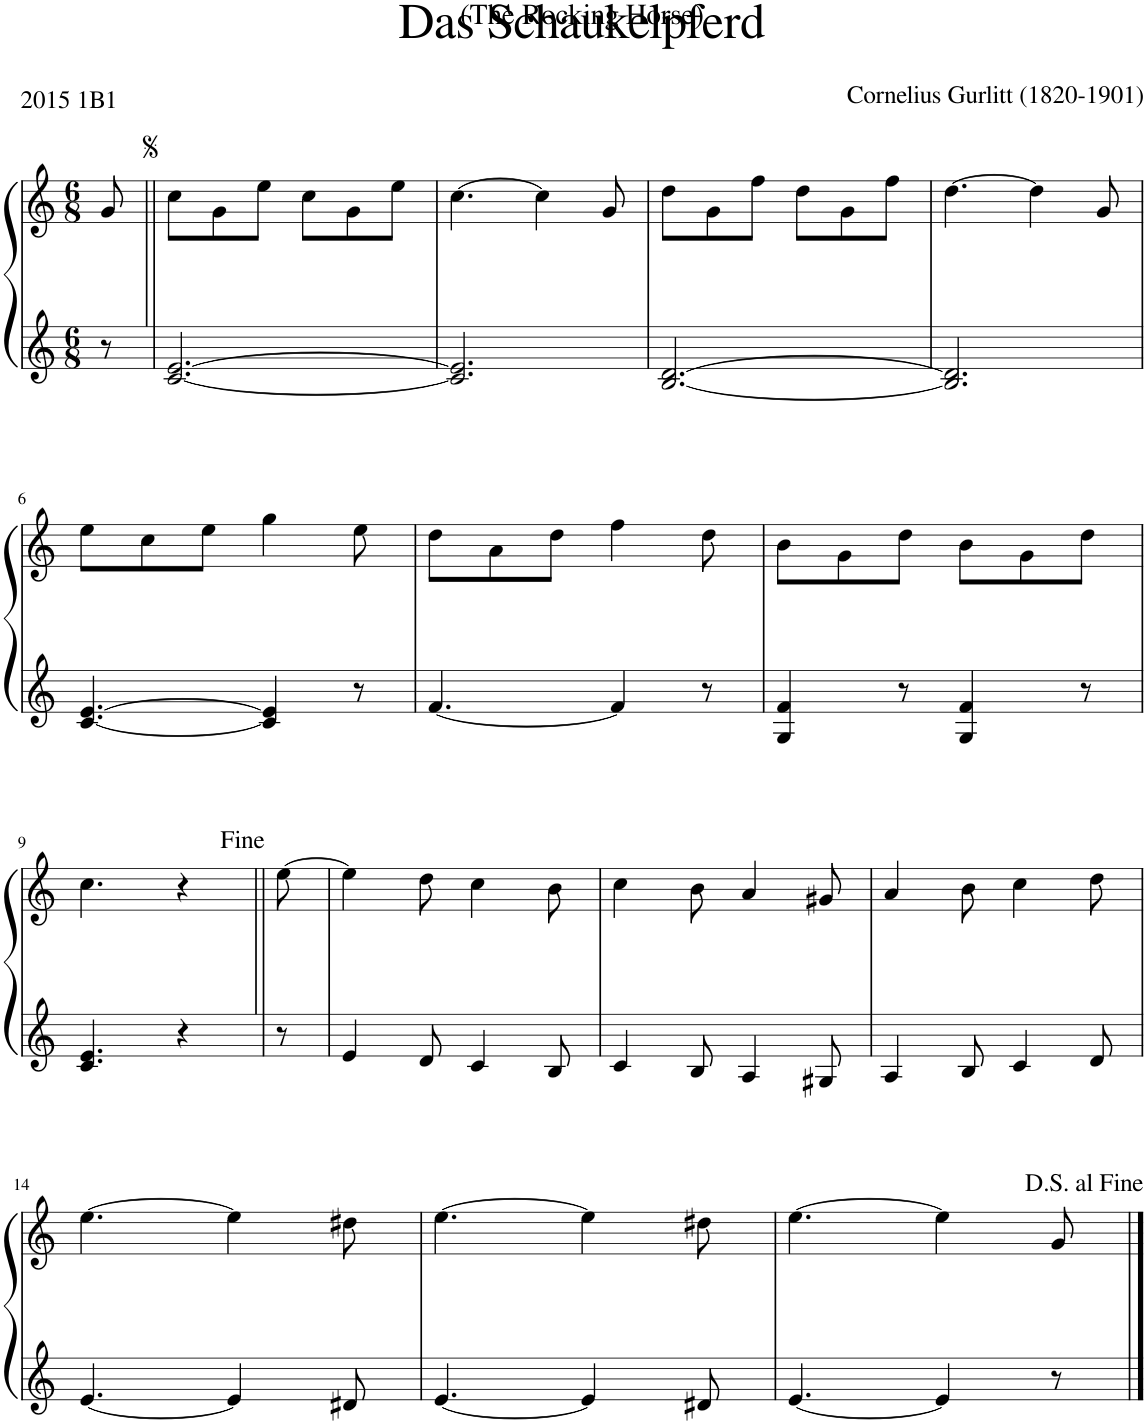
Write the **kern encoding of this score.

**kern	**kern
*part1	*part1
*staff2	*staff1
*I"Piano	*
*I'Pno	*
*clefG2	*clefG2
*k[]	*k[]
*M6/8	*M6/8
=1	=1
8r	8g/
=2||	=2||
[2.c/ [2.e/	8cc\L
.	8g\
.	8ee\J
.	8cc\L
.	8g\
.	8ee\J
=3	=3
2.c/] 2.e/]	[4.cc\
.	4cc\]
.	8g/
=4	=4
[2.B/ [2.d/	8dd\L
.	8g\
.	8ff\J
.	8dd\L
.	8g\
.	8ff\J
=5	=5
2.B/] 2.d/]	[4.dd\
.	4dd\]
.	8g/
!!LO:LB:g=z
=6	=6
[4.c/ [4.e/	8ee\L
.	8cc\
.	8ee\J
4c/] 4e/]	4gg\
8r	8ee\
=7	=7
[4.f/	8dd\L
.	8a\
.	8dd\J
4f/]	4ff\
8r	8dd\
=8	=8
4G/ 4f/	8b\L
.	8g\
8r	8dd\J
4G/ 4f/	8b\L
.	8g\
8r	8dd\J
!!LO:LB:g=z
=9	=9
4.c/ 4.e/	4.cc\
4r	4r
=10||	=10||
8r	[8ee\
=11	=11
4e/	4ee\]
8d/	8dd\
4c/	4cc\
8B/	8b\
=12	=12
4c/	4cc\
8B/	8b\
4A/	4a/
8G#X/	8g#X/
=13	=13
4A/	4a/
8B/	8b\
4c/	4cc\
8d/	8dd\
!!LO:LB:g=z
=14	=14
[4.e/	[4.ee\
4e/]	4ee\]
8d#X/	8dd#X\
=15	=15
[4.e/	[4.ee\
4e/]	4ee\]
8d#X/	8dd#X\
=16	=16
[4.e/	[4.ee\
4e/]	4ee\]
8r	8g/
==	==
*-	*-
